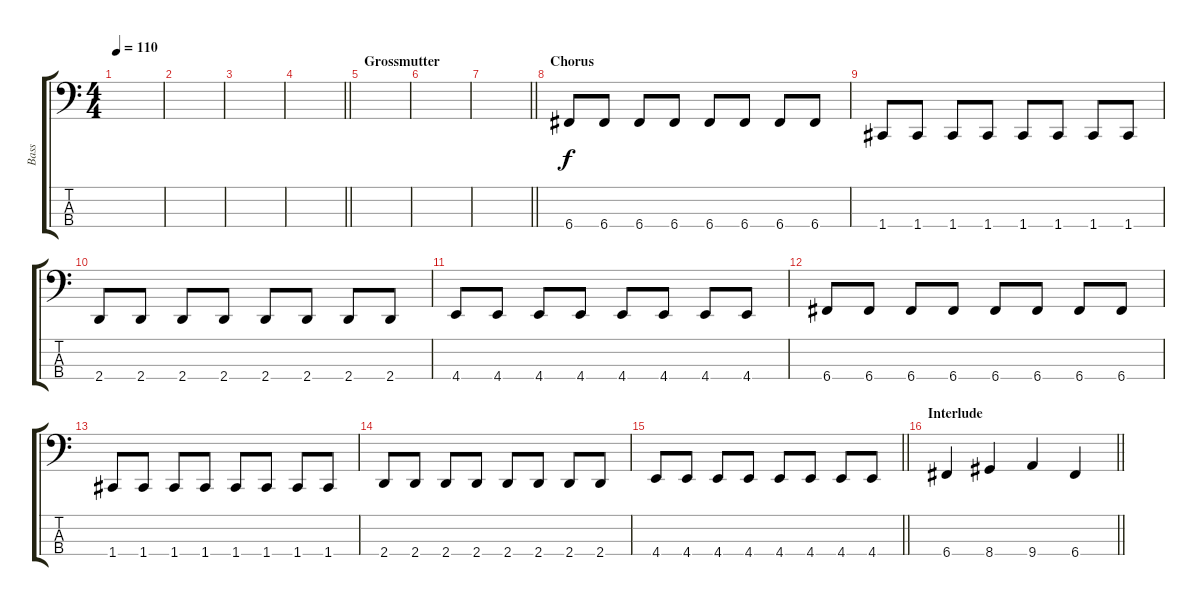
\track ("Bass" "Bass") {instrument electricbasspick}
\staff {score tabs}
\tuning (F2 C2 G1 C1) {hide}
\ts (4 4)
\tempo 110
\clef f4
\ks c
|
|
|
\barLineRight lightlight
|
\section ("" "Grossmutter")
|
|
\barLineRight lightlight
|
\section ("" "Chorus")
6.4.8 6.4.8 6.4.8 6.4.8 6.4.8 6.4.8 6.4.8 6.4.8 |
1.4.8 1.4.8 1.4.8 1.4.8 1.4.8 1.4.8 1.4.8 1.4.8 |
2.4.8 2.4.8 2.4.8 2.4.8 2.4.8 2.4.8 2.4.8 2.4.8 |
4.4.8 4.4.8 4.4.8 4.4.8 4.4.8 4.4.8 4.4.8 4.4.8 |
6.4.8 6.4.8 6.4.8 6.4.8 6.4.8 6.4.8 6.4.8 6.4.8 |
1.4.8 1.4.8 1.4.8 1.4.8 1.4.8 1.4.8 1.4.8 1.4.8 |
2.4.8 2.4.8 2.4.8 2.4.8 2.4.8 2.4.8 2.4.8 2.4.8 |
\barLineRight lightlight
4.4.8 4.4.8 4.4.8 4.4.8 4.4.8 4.4.8 4.4.8 4.4.8 |
\section ("" "Interlude")
\barLineRight lightlight
6.4.4 8.4.4 9.4.4 6.4.4
